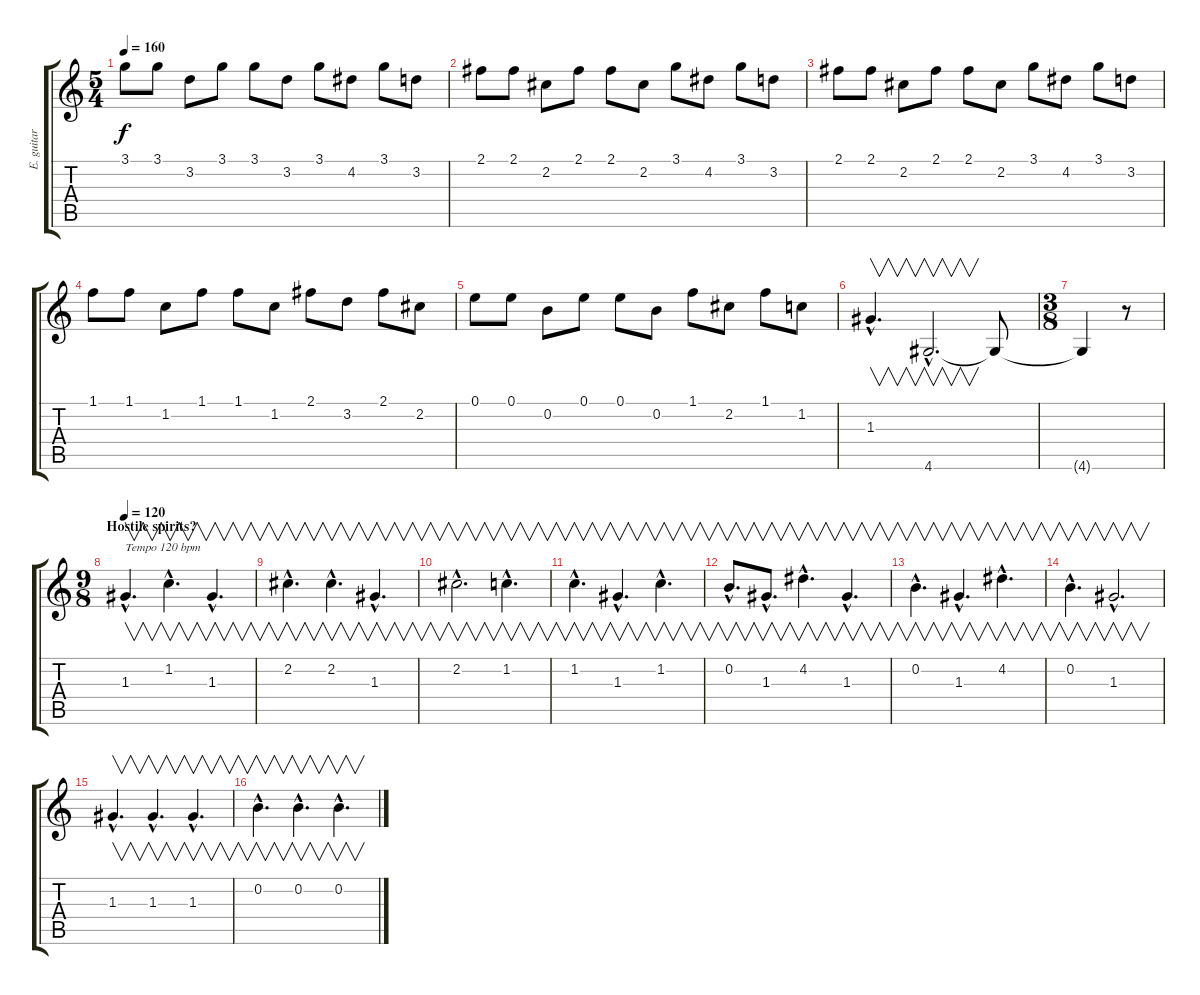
\track ("E. guitar (distortion pedal)" "E. guitar ") {instrument distortionguitar}
\staff {score tabs}
\tuning (E4 B3 G3 D3 A2 E2) {hide}
\ts (5 4)
\tempo 160
\clef g2
\ks c
3.1.8{dy f} 3.1.8 3.2.8 3.1.8 3.1.8 3.2.8 3.1.8 4.2.8 3.1.8 3.2.8 |
2.1.8 2.1.8 2.2.8 2.1.8 2.1.8 2.2.8 3.1.8 4.2.8 3.1.8 3.2.8 |
2.1.8 2.1.8 2.2.8 2.1.8 2.1.8 2.2.8 3.1.8 4.2.8 3.1.8 3.2.8 |
1.1.8 1.1.8 1.2.8 1.1.8 1.1.8 1.2.8 2.1.8 3.2.8 2.1.8 2.2.8 |
0.1.8 0.1.8 0.2.8 0.1.8 0.1.8 0.2.8 1.1.8 2.2.8 1.1.8 1.2.8 |
1.3{hac}.4{v d} 4.6{hac}.2{v d} 4.6{t}.8 |
\ts (3 8)
4.6{t}.4 r.8 |
\ts (9 8)
\section ("" "Hostile spirits? ")
\tempo 120
1.3{hac}.4{v d txt "Tempo 120 bpm"} 1.2{hac}.4{v d} 1.3{hac}.4{v d} |
2.2{hac}.4{v d} 2.2{hac}.4{v d} 1.3{hac}.4{v d} |
2.2{hac}.2{v d} 1.2{hac}.4{v d} |
1.2{hac}.4{v d} 1.3{hac}.4{v d} 1.2{hac}.4{v d} |
0.2{hac}.8{v d} 1.3{hac}.8{v d} 4.2{hac}.4{v d} 1.3{hac}.4{v d} |
0.2{hac}.4{v d} 1.3{hac}.4{v d} 4.2{hac}.4{v d} |
0.2{hac}.4{v d} 1.3{hac}.2{v d} |
1.3{hac}.4{v d} 1.3{hac}.4{v d} 1.3{hac}.4{v d} |
0.2{hac}.4{v d} 0.2{hac}.4{v d} 0.2{hac}.4{v d}
